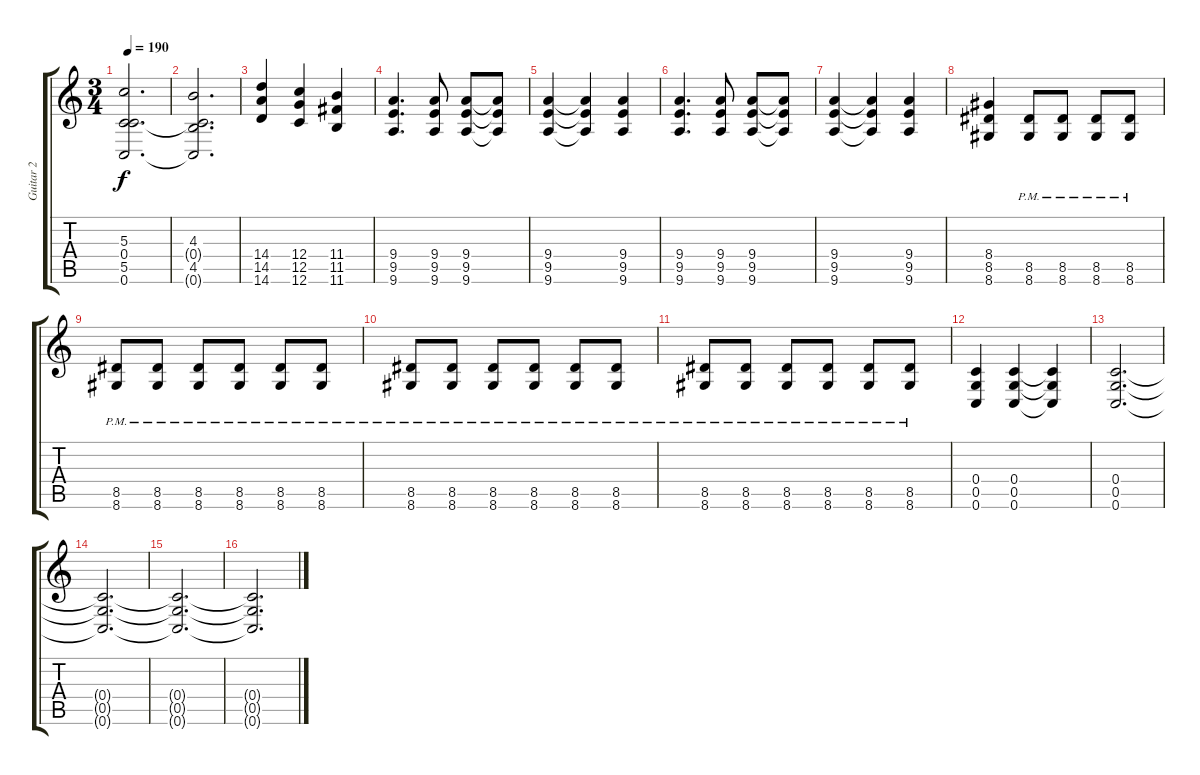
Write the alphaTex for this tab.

\track ("Guitar 2" "Guitar 2") {instrument overdrivenguitar}
\staff {score tabs}
\tuning (E4 C4 G3 C3 G2 C2) {hide}
\ts (3 4)
\tempo 190
\clef g2
\ks c
(5.3 0.4{t} 5.5 0.6{t}).2{d dy f} |
(4.3 0.4{t} 4.5 0.6{t}).2{d} |
(14.4 14.5 14.6).4 (12.4 12.5 12.6).4 (11.4 11.5 11.6).4 |
(9.4 9.5 9.6).4{d} (9.4 9.5 9.6).8 (9.4 9.5 9.6).8 (9.4{t} 9.5{t} 9.6{t}).8 |
(9.4 9.5 9.6).4 (9.4{t} 9.5{t} 9.6{t}).4 (9.4 9.5 9.6).4 |
(9.4 9.5 9.6).4{d} (9.4 9.5 9.6).8 (9.4 9.5 9.6).8 (9.4{t} 9.5{t} 9.6{t}).8 |
(9.4 9.5 9.6).4 (9.4{t} 9.5{t} 9.6{t}).4 (9.4 9.5 9.6).4 |
(8.4 8.5 8.6).4 (8.5{pm} 8.6{pm}).8 (8.5{pm} 8.6{pm}).8 (8.5{pm} 8.6{pm}).8 (8.5{pm} 8.6{pm}).8 |
(8.5{pm} 8.6{pm}).8 (8.5{pm} 8.6{pm}).8 (8.5{pm} 8.6{pm}).8 (8.5{pm} 8.6{pm}).8 (8.5{pm} 8.6{pm}).8 (8.5{pm} 8.6{pm}).8 |
(8.5{pm} 8.6{pm}).8 (8.5{pm} 8.6{pm}).8 (8.5{pm} 8.6{pm}).8 (8.5{pm} 8.6{pm}).8 (8.5{pm} 8.6{pm}).8 (8.5{pm} 8.6{pm}).8 |
(8.5{pm} 8.6{pm}).8 (8.5{pm} 8.6{pm}).8 (8.5{pm} 8.6{pm}).8 (8.5{pm} 8.6{pm}).8 (8.5{pm} 8.6{pm}).8 (8.5{pm} 8.6{pm}).8 |
(0.4 0.5 0.6).4 (0.4 0.5 0.6).4 (0.4{t} 0.5{t} 0.6{t}).4 |
(0.4 0.5 0.6).2{d} |
(0.4{t} 0.5{t} 0.6{t}).2{d} |
(0.4{t} 0.5{t} 0.6{t}).2{d} |
(0.4{t} 0.5{t} 0.6{t}).2{d}
